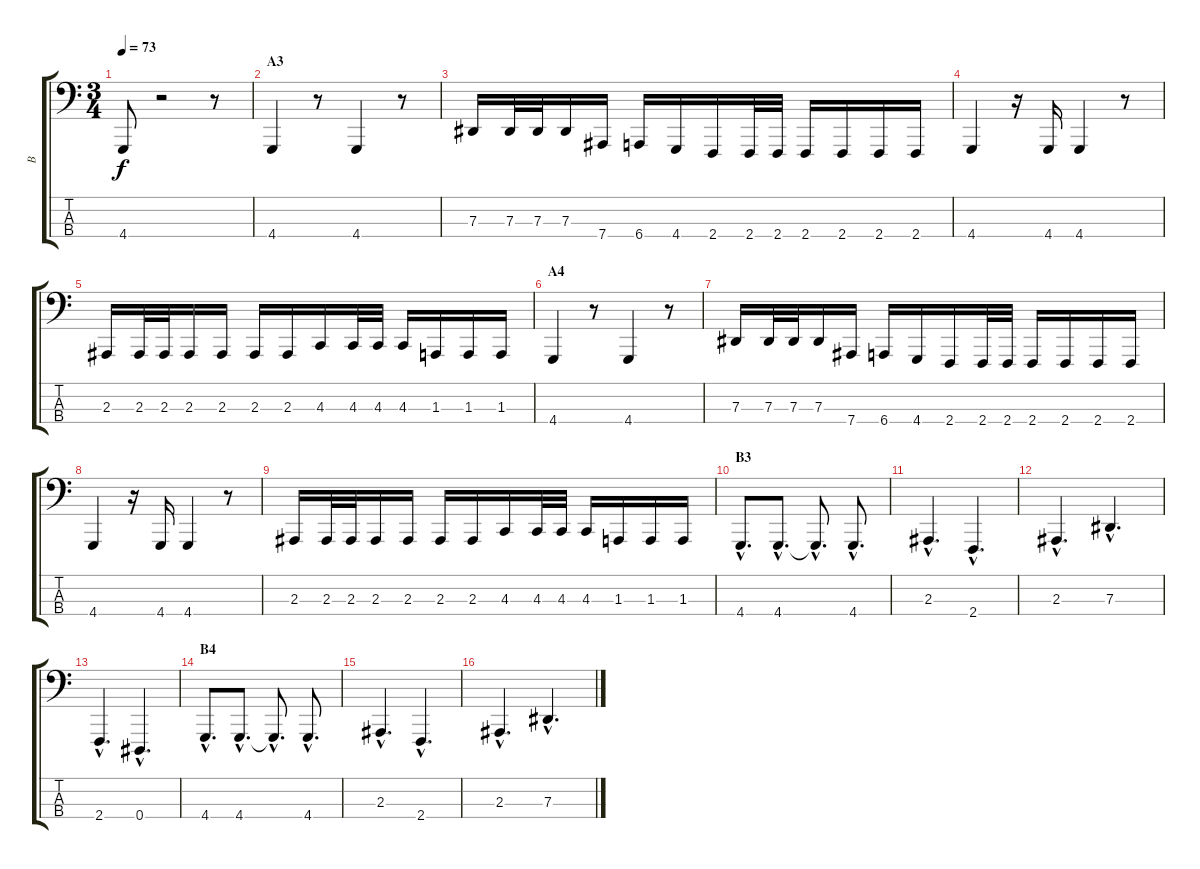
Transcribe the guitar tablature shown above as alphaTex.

\track ("B" "B") {instrument lead8bassandlead}
\staff {score tabs}
\tuning (Gb2 Db2 Ab1 Eb1) {hide}
\ts (3 4)
\tempo 73
\clef f4
\ks c
4.4.8{dy f} r.2 r.8 |
\section ("" "A3")
4.4.4 r.8 4.4.4 r.8 |
7.3.16 7.3.32 7.3.32 7.3.16 7.4.16 6.4.16 4.4.16 2.4.16 2.4.32 2.4.32 2.4.16 2.4.16 2.4.16 2.4.16 |
4.4.4 r.16 4.4.16 4.4.4 r.8 |
2.3.16 2.3.32 2.3.32 2.3.16 2.3.16 2.3.16 2.3.16 4.3.16 4.3.32 4.3.32 4.3.16 1.3.16 1.3.16 1.3.16 |
\section ("" "A4")
4.4.4 r.8 4.4.4 r.8 |
7.3.16 7.3.32 7.3.32 7.3.16 7.4.16 6.4.16 4.4.16 2.4.16 2.4.32 2.4.32 2.4.16 2.4.16 2.4.16 2.4.16 |
4.4.4 r.16 4.4.16 4.4.4 r.8 |
2.3.16 2.3.32 2.3.32 2.3.16 2.3.16 2.3.16 2.3.16 4.3.16 4.3.32 4.3.32 4.3.16 1.3.16 1.3.16 1.3.16 |
\section ("" "B3")
4.4{hac}.8{d} 4.4{hac}.8{d} 4.4{hac t}.8{d} 4.4{hac}.8{d} |
2.3{hac}.4{d} 2.4{hac}.4{d} |
2.3{hac}.4{d} 7.3{hac}.4{d} |
2.4{hac}.4{d} 0.4{hac}.4{d} |
\section ("" "B4")
4.4{hac}.8{d} 4.4{hac}.8{d} 4.4{hac t}.8{d} 4.4{hac}.8{d} |
2.3{hac}.4{d} 2.4{hac}.4{d} |
2.3{hac}.4{d} 7.3{hac}.4{d}
